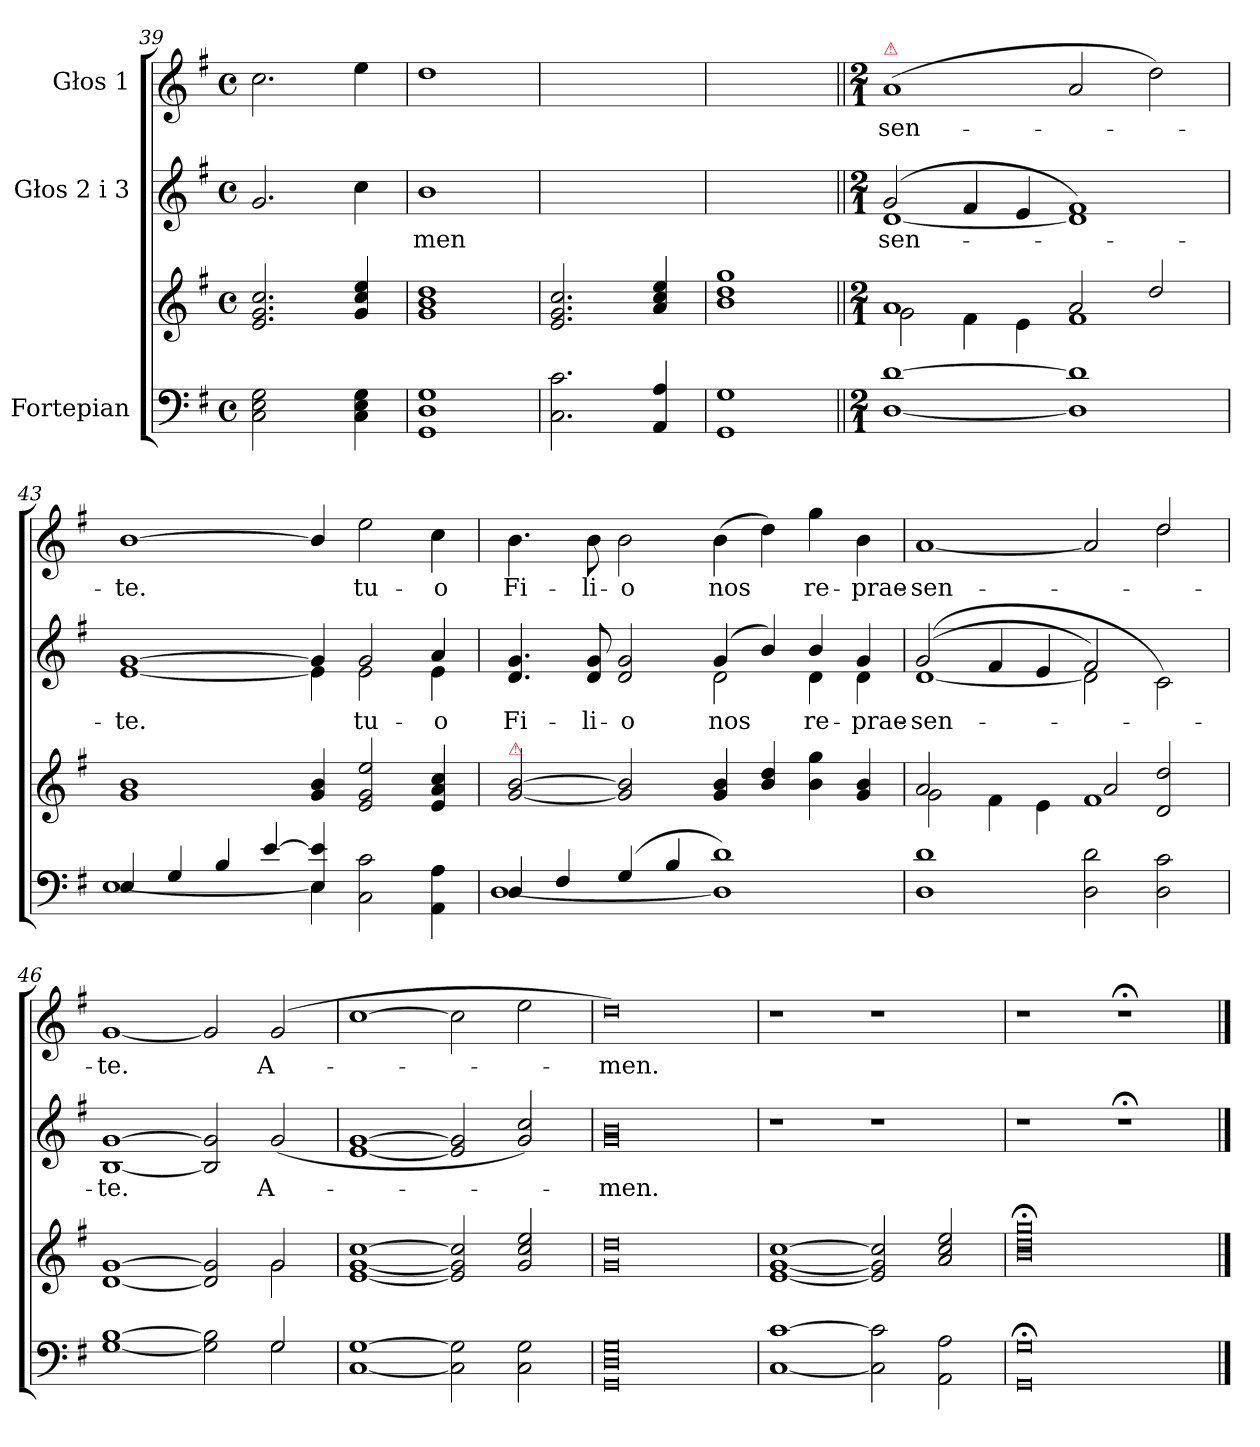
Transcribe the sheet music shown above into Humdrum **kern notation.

**kern	**kern	**kern	**text	**kern	**text
*part3	*part3	*part2	*part2	*part1	*part1
*staff4	*staff3	*staff2	*staff2	*staff1	*staff1
*I"Fortepian	*	*I"Głos 2 i 3	*	*I"Głos 1	*
*clefF4	*clefG2	*clefG2	*	*clefG2	*
*k[f#]	*k[f#]	*k[f#]	*	*k[f#]	*
*M4/4	*M4/4	*M4/4	*	*M4/4	*
*met(c)	*met(c)	*met(c)	*	*met(c)	*
=39	=39	=39	=39	=39	=39
!LO:N:vis=2	!	!	!	!	!
2.C\ 2.E\ 2.G\	2.e/ 2.g/ 2.cc/	2.g/	.	2.cc\	.
4C\ 4E\ 4G\	4g/ 4cc/ 4ee/	4cc\	.	4ee\	.
=40	=40	=40	=40	=40	=40
1GG 1D 1G	1g 1b 1dd	1b	-men	1dd	.
=41	=41	=41	=41	=41	=41
2.C\ 2.c\	2.e/ 2.g/ 2.cc/	1ryy	.	1ryy	.
4AA/ 4A/	4a/ 4cc/ 4ee/	.	.	.	.
=42	=42	=42	=42	=42	=42
1GG 1G	1b 1dd 1gg	1ryy	.	1ryy	.
=||	=||	=||	=||	=||	=||
*M2/1	*M2/1	*M2/1	*	*M2/1	*
*	*^	*^	*	*	*
!	!	!	!	!	!	!LO:TX:a:color=crimson:t=⚠	!
[1D [1d	1a	2g\	(2g/	[1d	sen-	(1a	sen-
.	.	4f#\	4f#/	.	.	.	.
.	.	4e\	4e/	.	.	.	.
1D] 1d]	2a/	1f#	1f#)	1d]	.	2a/	.
.	2dd/	.	.	.	.	2dd\)	.
*	*v	*v	*	*	*	*	*
=43	=43	=43	=43	=43	=43	=43
*^	*	*	*	*	*	*
4E/	[1E	1g 1b	[1e [1g	1ryy	-te.	[1b	-te.
4G/	.	.	.	.	.	.	.
4B/	.	.	.	.	.	.	.
[4e/	.	.	.	.	.	.	.
4E/ 4e]/	4E\]	4g/ 4b/	4g/]	4e\]	.	4b/]	.
2C\ 2c\	2.ryy	2e/ 2g/ 2ee/	2g/	2e\	tu-	2ee\	tu-
4AA\ 4A\	.	4e/ 4a/ 4cc/	4a/	4e\	-o	4cc\	-o
=44	=44	=44	=44	=44	=44	=44	=44
!	!	!LO:TX:a:color=crimson:t=⚠	!	!	!	!	!
4D/	[1D	[2g/ [2b/	4.d/ 4.g/	1ryy	Fi-	4.b\	Fi-
4F#/	.	.	.	.	.	.	.
.	.	.	8d/ 8g/	.	-li-	8b\	-li-
(4G/	.	2g]/ 2b]/	2d/ 2g/	.	-o	2b\	-o
4B/	.	.	.	.	.	.	.
1ryy	1D] 1d)	4g/ 4b/	(4g/	2d\	nos	(4b\	nos
.	.	4b/ 4dd/	4b/)	.	.	4dd\)	.
.	.	4b\ 4gg\	4b/	4d\	re-	4gg\	re-
.	.	4g/ 4b/	4g/	4d\	-prae-	4b\	-prae-
*v	*v	*	*	*	*	*	*
=45	=45	=45	=45	=45	=45	=45
*	*^	*	*	*	*^	*
1D 1d	2a/	2g\	((2g/	[1d	-sen-	[1a	1.ryy	-sen-
.	2ryy	4f#\	4f#/	.	.	.	.	.
.	.	4e\	4e/	.	.	.	.	.
2D\ 2d\	1f#	2a/	2f#/)	2d\]	.	2a/]	.	.
2D\ 2c\	.	2d/ 2dd/	2ryy	2c\)	.	2dd/	2dd\	.
*	*	*	*v	*v	*	*	*	*
*	*	*	*	*	*v	*v	*
=46	=46	=46	=46	=46	=46	=46
*^	*	*	*	*	*	*
[1G [1B	1.ryy	[1d [1g	1.ryy	[1B [1g	te.	[1g	-te.
2G]\ 2B]\	.	2d]/ 2g]/	.	2B]/ 2g]/	.	2g/]	.
2G/	2G\	2g/	2g\	(>2g/	A-	(2g/	A-
*v	*v	*	*	*	*	*	*
*	*v	*v	*	*	*	*
=47	=47	=47	=47	=47	=47
[1C [1G	[1e [1g [1cc	[1e [1g	.	[1cc	.
2C]\ 2G]\	2e]/ 2g]/ 2cc]/	2e]/ 2g]/	.	2cc\]	.
2C\ 2G\	2g/ 2cc/ 2ee/	2g/ 2cc/)	.	2ee\	.
=48	=48	=48	=48	=48	=48
0GG 0D 0G	0g 0dd	0g 0b	-men.	0dd)	-men.
=49	=49	=49	=49	=49	=49
[1C [1c	[1e [1g [1cc	1r	.	1r	.
2C]\ 2c]\	2e]/ 2g]/ 2cc]/	1r	.	1r	.
2AA\ 2A\	2a/ 2cc/ 2ee/	.	.	.	.
=50	=50	=50	=50	=50	=50
0GG;< 0G;<	0b;< 0dd;< 0gg;<	1r	.	1r	.
.	.	1r;<	.	1r;<	.
==	==	==	==	==	==
*-	*-	*-	*-	*-	*-
